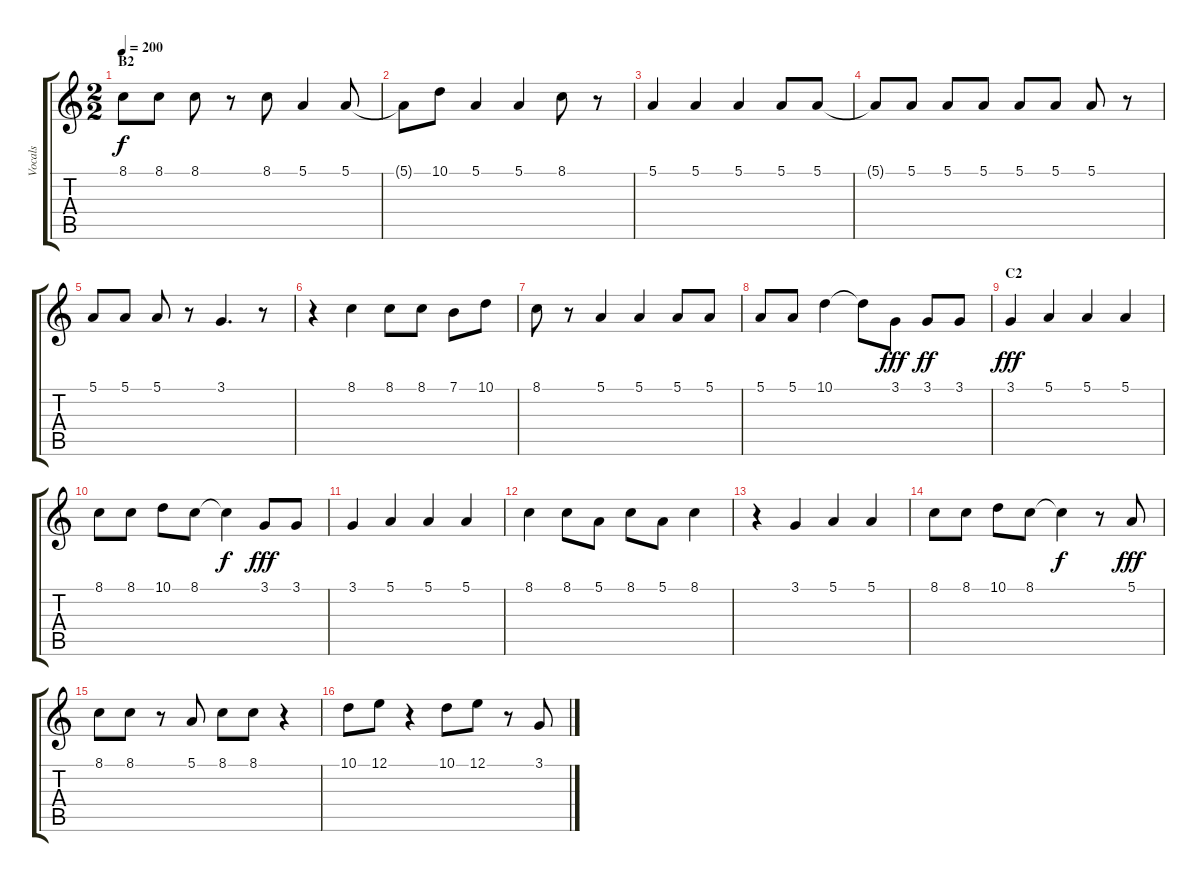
\track ("Vocals" "Vocals") {instrument lead6voice}
\staff {score tabs}
\tuning (E4 B3 G3 D3 A2 E2) {hide}
\ts (2 2)
\section ("" "B2")
\tempo 200
\clef g2
\ks c
8.1.8{dy f} 8.1.8 8.1.8 r.8 8.1.8 5.1.4 5.1.8 |
5.1{t}.8 10.1.8 5.1.4 5.1.4 8.1.8 r.8 |
5.1.4 5.1.4 5.1.4 5.1.8 5.1.8 |
5.1{t}.8 5.1.8 5.1.8 5.1.8 5.1.8 5.1.8 5.1.8 r.8 |
5.1.8 5.1.8 5.1.8 r.8 3.1.4{d} r.8 |
r.4 8.1.4 8.1.8 8.1.8 7.1.8 10.1.8 |
8.1.8 r.8 5.1.4 5.1.4 5.1.8 5.1.8 |
5.1.8 5.1.8 10.1.4 10.1{t}.8 3.1.8{dy fff} 3.1.8{dy ff} 3.1.8 |
\section ("" "C2")
3.1.4{dy fff} 5.1.4 5.1.4 5.1.4 |
8.1.8 8.1.8 10.1.8 8.1.8 8.1{t}.4{dy f} 3.1.8{dy fff} 3.1.8 |
3.1.4 5.1.4 5.1.4 5.1.4 |
8.1.4 8.1.8 5.1.8 8.1.8 5.1.8 8.1.4 |
r.4 3.1.4 5.1.4 5.1.4 |
8.1.8 8.1.8 10.1.8 8.1.8 8.1{t}.4{dy f} r.8 5.1.8{dy fff} |
8.1.8 8.1.8 r.8 5.1.8 8.1.8 8.1.8 r.4 |
10.1.8 12.1.8 r.4 10.1.8 12.1.8 r.8 3.1.8
